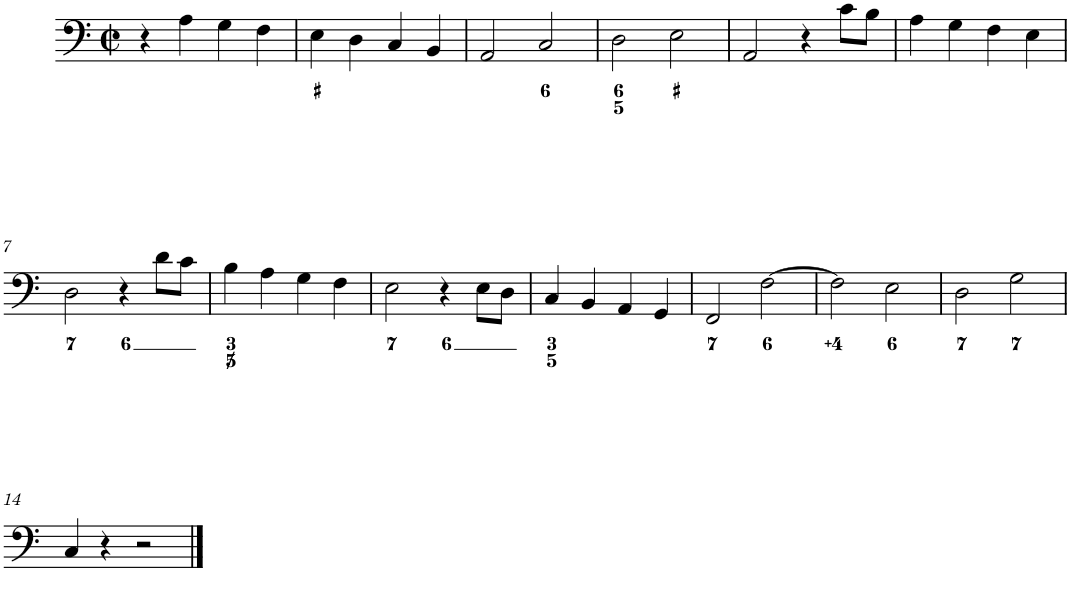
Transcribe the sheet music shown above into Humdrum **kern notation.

**kern
*part1
*staff1
*I"Piano
*I'Pno.
*clefF4
*k[]
*M2/2
*met(c|)
=1
4r
4A\
4G\
4F\
=2
4E\
4D\
4C/
4BB/
=3
2AA/
2C/
=4
2D\
2E\
=5
2AA/
4r
8c\L
8B\J
=6
4A\
4G\
4F\
4E\
!!LO:LB:g=z
=7
2D\
4r
8d\L
8c\J
=8
4B\
4A\
4G\
4F\
=9
2E\
4r
8E\L
8D\J
=10
4C/
4BB/
4AA/
4GG/
=11
2FF/
[2F\
=12
2F\]
2E\
=13
2D\
2G\
!!LO:LB:g=z
=14
4C/
4r
2r
==
*-
